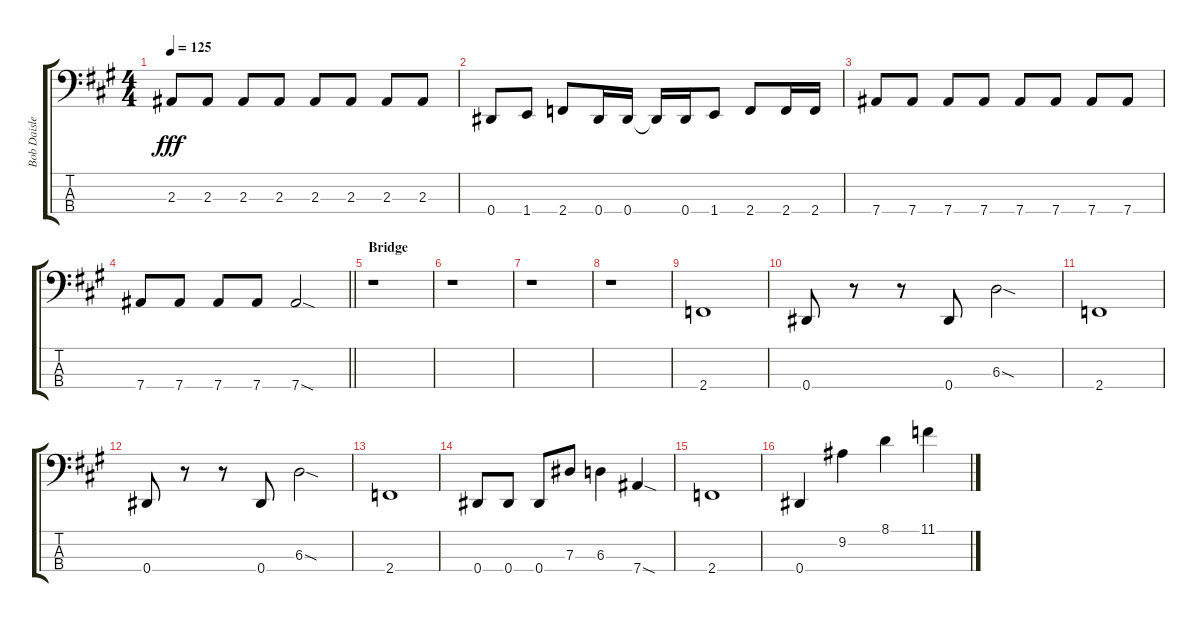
\track ("Bob Daisley - Bass" "Bob Daisle") {instrument electricbasspick}
\staff {score tabs}
\tuning (Gb2 Db2 Ab1 Eb1) {hide}
\ts (4 4)
\tempo 125
\clef f4
\ks a
2.3.8{dy fff} 2.3.8 2.3.8 2.3.8 2.3.8 2.3.8 2.3.8 2.3.8 |
0.4.8 1.4.8 2.4.8 0.4.16 0.4.16 0.4{t}.16 0.4.16 1.4.8 2.4.8 2.4.16 2.4.16 |
7.4.8 7.4.8 7.4.8 7.4.8 7.4.8 7.4.8 7.4.8 7.4.8 |
\barLineRight lightlight
7.4.8 7.4.8 7.4.8 7.4.8 7.4{sod}.2 |
\section ("" "Bridge")
r.1 |
r.1 |
r.1 |
r.1 |
2.4.1 |
0.4.8 r.8 r.8 0.4.8 6.3{sod}.2 |
2.4.1 |
0.4.8 r.8 r.8 0.4.8 6.3{sod}.2 |
2.4.1 |
0.4.8 0.4.8 0.4.8 7.3.8 6.3.4 7.4{sod}.4 |
2.4.1 |
0.4.4 9.2.4 8.1.4 11.1.4
